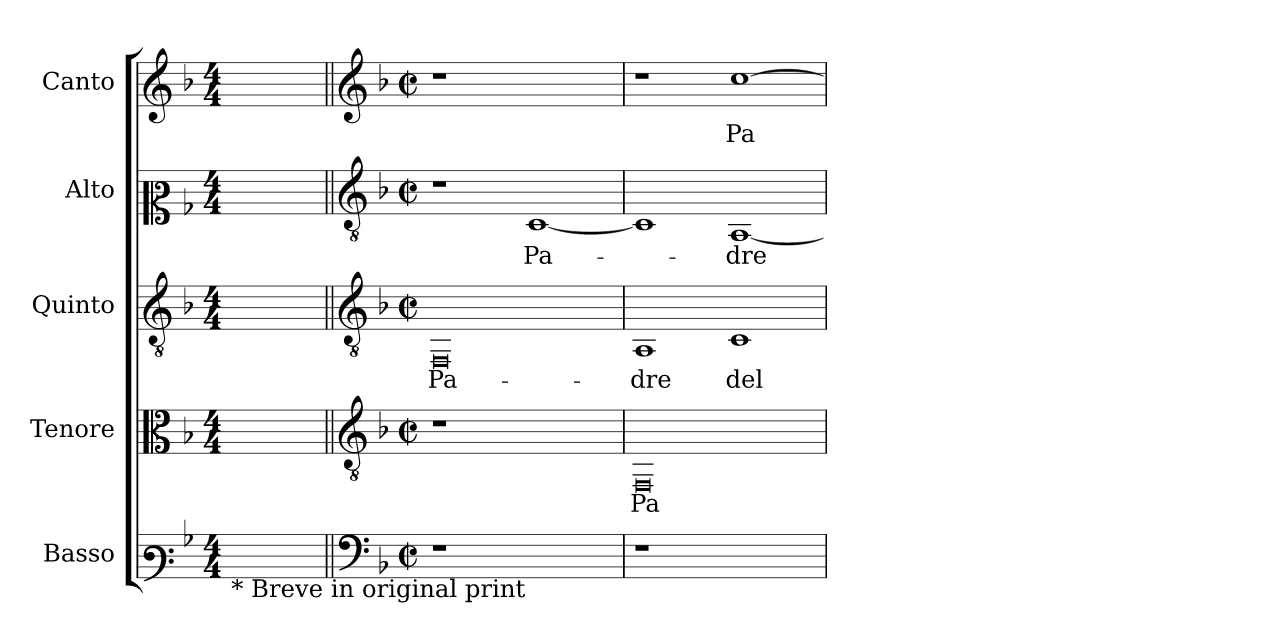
**kern	**kern	**text	**kern	**text	**kern	**text	**kern	**text
*part5	*part4	*part4	*part3	*part3	*part2	*part2	*part1	*part1
*staff5	*staff4	*staff4	*staff3	*staff3	*staff2	*staff2	*staff1	*staff1
*I"Basso	*I"Tenore	*	*I"Quinto	*	*I"Alto	*	*I"Canto	*
*I'B	*I'T	*	*I'Q	*	*I'A	*	*I'C	*
!!LO:PB:g=z
*clefF3	*clefC3	*	*clefGv2	*	*clefC2	*	*clefG2	*
*k[b-]	*k[b-]	*	*k[b-]	*	*k[b-]	*	*k[b-]	*
*F:	*F:	*	*F:	*	*F:	*	*F:	*
*M4/4	*M4/4	*	*M4/4	*	*M4/4	*	*M4/4	*
=1	=1	=1	=1	=1	=1	=1	=1	=1
!LO:TX:b:t=* Breve in original print	!	!	!	!	!	!	!	!
1ryy	1ryy	.	1ryy	.	1ryy	.	1ryy	.
=1||	=1||	=1||	=1||	=1||	=1||	=1||	=1||	=1||
*clefF4	*clefGv2	*	*clefGv2	*	*clefGv2	*	*clefG2	*
*k[b-]	*k[b-]	*	*k[b-]	*	*k[b-]	*	*k[b-]	*
*F:	*F:	*	*F:	*	*F:	*	*F:	*
*M2/2	*M2/2	*	*M2/2	*	*M2/2	*	*M2/2	*
*met(c|)	*met(c|)	*	*met(c|)	*	*met(c|)	*	*met(c|)	*
!LO:N:vis=1	!LO:N:vis=1	!	!	!	!	!	!	!
!	!	!	!	!LO:LY:b:color=#000000	!	!	!LO:N:vis=1	!
1r	1r	.	0FFi	Pa-	1r	.	1r	.
!	!	!	!	!	!	!LO:LY:b:color=#000000	!	!
1ryy	1ryy	.	.	.	[<1Ci	Pa-	1ryy	.
=2	=2	=2	=2	=2	=2	=2	=2	=2
!LO:N:vis=1	!	!	!	!	!	!	!	!
!	!	!LO:LY:b:color=#000000	!	!	!	!	!	!
!	!	!	!	!LO:LY:b:color=#000000	!	!	!	!
1r	0FFi	Pa-	1AAi	-dre	1Ci]	.	1r	.
!	!	!	!	!LO:LY:b:color=#000000	!	!	!	!
!	!	!	!	!	!	!LO:LY:b:color=#000000	!	!
!	!	!	!	!	!	!	!	!LO:LY:b:color=#000000
1ryy	.	.	1Ci	del	[<1AAi	-dre	[>1cci	Pa-
=	=	=	=	=	=	=	=	=
*-	*-	*-	*-	*-	*-	*-	*-	*-
